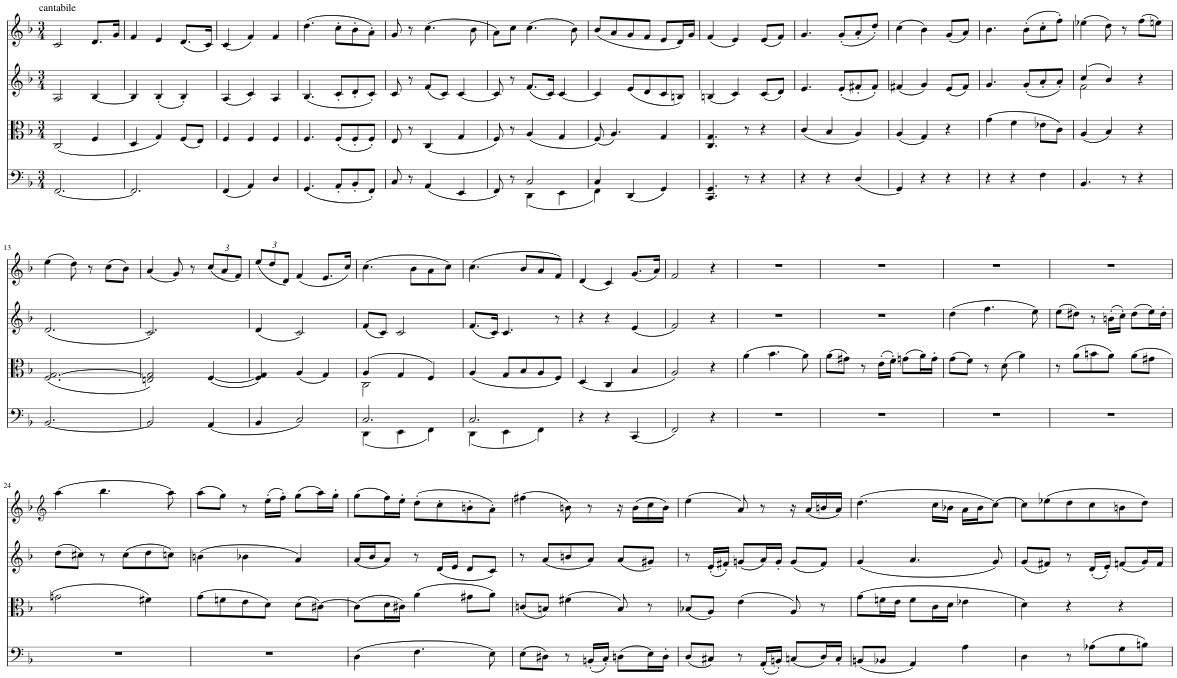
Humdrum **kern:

**kern	**kern	**kern	**kern	**text
*part4	*part3	*part2	*part1	*part1
*staff4	*staff3	*staff2	*staff1	*staff1
*I"Piano	*I"Piano	*I"Piano	*I"Piano	*
*I'Pno	*I'Pno	*I'Pno	*I'Pno	*
*clefF4	*clefC3	*clefG2	*clefG2	*
*k[b-]	*k[b-]	*k[b-]	*k[b-]	*
*M3/4	*M3/4	*M3/4	*M3/4	*
=1	=1	=1	=1	=1
!	!	!	!	!LO:LY:a
[2.FF/	(2C/	2A/	2c/	cantabile
.	4F/	[4B-/	8.d/L	.
.	.	.	16g/Jk	.
=2	=2	=2	=2	=2
2.FF/]	4D/	4B-/]	4f/	.
.	4G/)	(4B-'/	4e/	.
.	(8F/L	4B-'/)	(8.d/L	.
.	8E/J)	.	.	.
.	.	.	16c/Jk)	.
=3	=3	=3	=3	=3
(4FF/	4F/	(4A/	(4c/	.
4AA/)	4F/	4c/)	4f/)	.
4D/	4F/	4A/	4f/	.
=4	=4	=4	=4	=4
(4.GG/	4.F/	(4.B-/	(4.dd\	.
8AA'/L	(8F'/L	8c'/L	8cc'\L	.
8BB-'/	8F'/	8d'/	8b-'\	.
8FF'/J)	8F'/J)	8c'/J)	8a'\J)	.
=5	=5	=5	=5	=5
8C/	8E/	8c/	8g/	.
8r	8r	8r	8r	.
(4AA/	(4C/	(8f/L	(4.cc\	.
.	.	8c/J)	.	.
4EE/	4G/	[4c/	.	.
.	.	.	8b-\	.
=6	=6	=6	=6	=6
*^	*	*	*	*
8FF/)	4ryy	8F/)	8c/]	8a\L)	.
8r	.	8r	8r	8cc\J	.
2C/	(4DD\	(4A/	(8.f/L	(4.cc\	.
.	.	.	16c/Jk)	.	.
.	4EE\	4G/	[4c/	.	.
.	.	.	.	8b-\)	.
=7	=7	=7	=7	=7	=7
4C/	4FF\)	(8F/)	4c/]	(8b-/L	.
.	.	4.A/)	.	8a/	.
(4DD/	2ryy	.	(8e/L	8g/	.
.	.	.	8d/	8f/J	.
4GG/)	.	4G/	8c/	8e/L	.
.	.	.	8Bn/J)	16d/L)	.
.	.	.	.	16g/JJ	.
*v	*v	*	*	*	*
=8	=8	=8	=8	=8
4.CC/ 4.GG/	4.C/ 4.G/	(4Bn/	(4f/	.
.	.	4c/)	4e/)	.
8r	8r	.	.	.
4r	4r	(8c/L	(8e/L	.
.	.	8d/J)	8f/J)	.
=9	=9	=9	=9	=9
4r	(4c/	4.e/	4.g/	.
4r	4B-/	.	.	.
.	.	(8e'/L	(8g'/L	.
(4D/	4A/)	8f#X'/	8a'/	.
.	.	8f#'/J)	8dd'/J)	.
=10	=10	=10	=10	=10
4GG/)	(4A/	(4f#X/	(4cc\	.
4r	4G/)	4g/)	4b-\)	.
4r	4r	(8e/L	(8g/L	.
.	.	8f#/J)	8a/J)	.
=11	=11	=11	=11	=11
4r	(4g\	4.g/	4.b-\	.
4r	4f\	.	.	.
.	.	(8g'/L	(8b-'\L	.
4F\	8e-X\L	8a'/	8cc'\	.
.	8c\J)	8a'/J)	8ff'\J)	.
=12	=12	=12	=12	=12
*	*	*^	*	*
4.BB-/	(4A/	(4cc/	2f\	(4ee-X\	.
.	4B-/)	4b-/)	.	8dd\)	.
8r	.	.	.	8r	.
4r	4r	4r	4ryy	(8ff\L	.
.	.	.	.	8een\J)	.
*	*	*v	*v	*	*
!!LO:LB:g=z
=13	=13	=13	=13	=13
[2.BB-/	(2.F/ [2.G/	(2.d/	(4ee\	.
.	.	.	8dd\)	.
.	.	.	8r	.
.	.	.	(8cc\L	.
.	.	.	8b-\J)	.
=14	=14	=14	=14	=14
2BB-/]	2En/ 2G/])	2.c/)	(4a/	.
.	.	.	8g/)	.
.	.	.	8r	.
*	*	*	*Xbrackettup	*
(4AA/	([4F/	.	(12cc/L	.
.	.	.	12a/	.
.	.	.	12f/J)	.
=15	=15	=15	=15	=15
4BB-/	4F/] 4G/)	(4d/	(12ee/L	.
.	.	.	12dd/	.
.	.	.	12d/J)	.
2C/)	(4A/	2c/)	(4f/	.
.	4G/)	.	8.e/L	.
.	.	.	16cc/Jk)	.
=16	=16	=16	=16	=16
*^	*^	*	*	*
2.C/	(4DD\	(4A/	2C\	(8f/L	(4.cc\	.
.	.	.	.	8c/J)	.	.
.	4EE\	4G/	.	2c/	.	.
.	.	.	.	.	8b-\L	.
.	4FF\)	4F/)	4ryy	.	8a\	.
.	.	.	.	.	8cc\J)	.
*	*	*v	*v	*	*	*
=17	=17	=17	=17	=17	=17
2.C/	(4DD\	(4A/	(8.f/L	(4.cc\	.
.	.	.	16c/Jk)	.	.
.	4EE\	8G/L	4.c/	.	.
.	.	8B-/	.	8b-/L	.
.	4FF\)	8A/	.	8a/	.
.	.	8F/J)	8r	8f/J)	.
*v	*v	*	*	*	*
=18	=18	=18	=18	=18
4r	(4D/	4r	(4d/	.
4r	4C/	4r	4c/)	.
(4CC/	4B-/	(4e/	(8.g/L	.
.	.	.	16a/Jk)	.
=19	=19	=19	=19	=19
2FF/)	2A/)	2f/)	2f/	.
4r	4r	4r	4r	.
=20	=20	=20	=20	=20
2.r	(4a\	2.r	2.r	.
.	4.b-\	.	.	.
.	8a\)	.	.	.
=21	=21	=21	=21	=21
2.r	(8a\L	2.r	2.r	.
.	8g#X\J)	.	.	.
.	8r	.	.	.
.	(16e'\LL	.	.	.
.	16f'\JJ)	.	.	.
.	(8gn\L	.	.	.
.	16a\L)	.	.	.
.	16g'\JJ	.	.	.
=22	=22	=22	=22	=22
2.r	(8g\L	(4dd\	2.r	.
.	8f\J)	.	.	.
.	8r	4.ff\	.	.
.	(8d\	.	.	.
.	4a\)	.	.	.
.	.	8ee\)	.	.
=23	=23	=23	=23	=23
2.r	8r	(8ee\L	2.r	.
.	(8a\L	8dd#X\J)	.	.
.	8bn\	8r	.	.
.	8a\J)	(16bn'\LL	.	.
.	.	16cc'\JJ)	.	.
.	(8a\L	(8dd#\L	.	.
.	8g#X\J	16ee\L)	.	.
.	.	16dd#'\JJ	.	.
!!LO:LB:g=z
=24	=24	=24	=24	=24
*	*	*	*clefG2	*
2.r	2gn\	(8dd\L	(4aa\	.
.	.	8cc#X\J)	.	.
.	.	8r	4.bb-\	.
.	.	(8cc#\L	.	.
.	4f#X\)	8dd\	.	.
.	.	8ccn\J)	8aa\)	.
=25	=25	=25	=25	=25
2.r	(8g\L	(4bn\	(8aa\L	.
.	8fn\	.	8gg\J)	.
.	8e\	4b-X\	8r	.
.	8d\J)	.	(16ee'\LL	.
.	.	.	16ff'\JJ)	.
.	(8d\L	4a/)	(8gg\L	.
.	[8c#X\J)	.	16aa\L)	.
.	.	.	16gg'\JJ	.
=26	=26	=26	=26	=26
(4D\	(8c#\L]	(16a/LL	(8gg\L	.
.	.	16b-/J	.	.
.	16d\L	8a/J)	16ff\L)	.
.	16c#X\JJ)	.	16ee'\JJ	.
4.F\	(4a\	8r	(8dd'\L	.
.	.	(16d/LL	8cc'\	.
.	.	16e/JJ	.	.
.	8g#X\L	8d/L	8bn'\	.
8E\)	8a\J)	8c/J)	8a'\J)	.
=27	=27	=27	=27	=27
(8E\L	(8cn/L	8r	(4ff#X\	.
8D#X\J)	8Bn/J)	(8a/L	.	.
8r	(4f#X\	8bn/	8bn\)	.
(16BBn'/LL	.	8a/J)	8r	.
16C'/JJ)	.	.	.	.
(8Dn\L	8B/)	(8a/L	16r	.
.	.	.	(16b\LL	.
16E\L)	8r	8g#X/J)	16cc\	.
16D'\JJ	.	.	16b\JJ)	.
=28	=28	=28	=28	=28
(8D/L	(8B-X/L	8r	(4ee\	.
8C#X/J)	8A/J)	(16e'/LL	.	.
.	.	16f#X'/JJ)	.	.
8r	(4e\	(8gn/L	8a/)	.
(16AA'/LL	.	16a/L)	8r	.
16BBn'/JJ)	.	16g'/JJ	.	.
(8Cn/L	8A/)	(8g/L	16r	.
.	.	.	(16a/LL	.
16D/L)	8r	8f#/J)	16bn/	.
16C'/JJ	.	.	16a/JJ)	.
=29	=29	=29	=29	=29
(8BBn/L	(8g\L	(4g/	(4.dd\	.
8BB-X/J	16fn\L	.	.	.
.	16e\JJ	.	.	.
4AA/)	8f\L	4.a/	.	.
.	16c\L	.	16cc\LL	.
.	16d\JJ	.	16b-X\JJ	.
4A\	4e-X\	.	16a\LL	.
.	.	.	16b-\J	.
.	.	8g/)	[8cc\J)	.
=30	=30	=30	=30	=30
4D\	4d\)	(8g/L	8cc\L]	.
.	.	8f#X/J)	(8ee-X\	.
8r	4r	8r	8dd\	.
(8A-X\L	.	(16d'/LL	8cc\	.
.	.	16e'/JJ)	.	.
8G\	4r	(8fn/L	8bn\	.
8Bn\J)	.	16g/L)	8dd\J)	.
.	.	16f/JJ	.	.
=	=	=	=	=
*-	*-	*-	*-	*-
